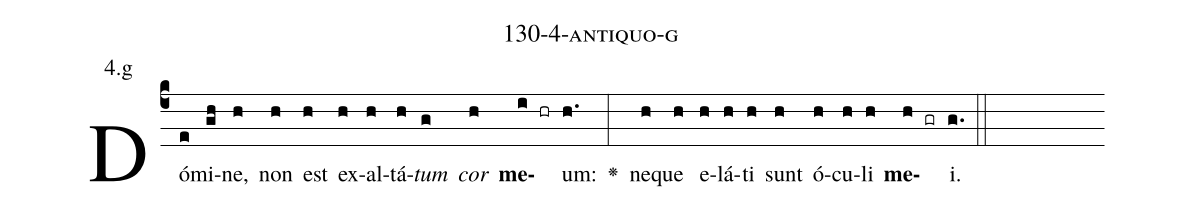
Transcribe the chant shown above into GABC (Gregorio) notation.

name: 130-4-antiquo-g;
annotation: 4.g;
%%
(c4)Dó(e)mi(gh)ne,(h) non(h) est(h) ex(h)al(h)tá(h)<i>tum</i>(g) <i>cor</i>(h) <b>me</b>(i hr)um:(h.) <v>\greheightstar</v>(:) ne(h)que(h) e(h)lá(h)ti(h) sunt(h) ó(h)cu(h)li(h) <b>me</b>(h gr)i.(g.) (::)


%E(h) u(h) o(h) u(h) a(h) e.(g.) (::)
